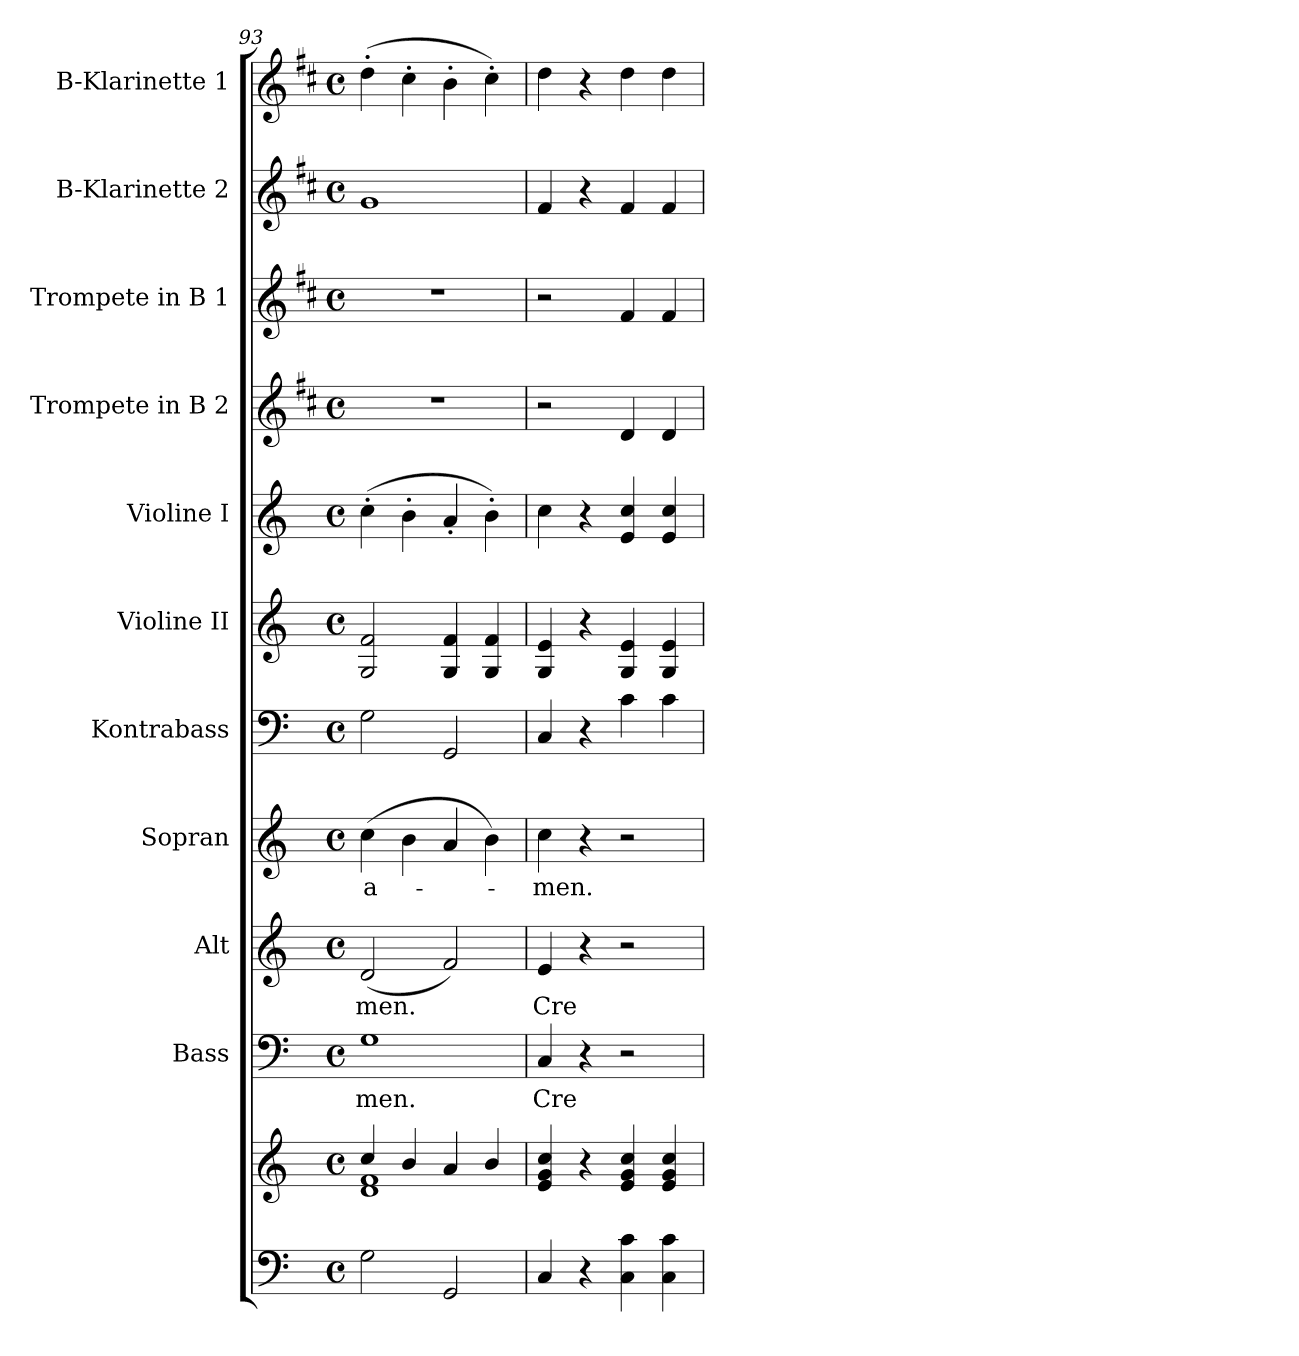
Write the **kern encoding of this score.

**kern	**kern	**kern	**text	**kern	**text	**kern	**text	**kern	**kern	**kern	**kern	**kern	**kern	**kern
*part11	*part11	*part10	*part10	*part9	*part9	*part8	*part8	*part7	*part6	*part5	*part4	*part3	*part2	*part1
*staff12	*staff11	*staff10	*staff10	*staff9	*staff9	*staff8	*staff8	*staff7	*staff6	*staff5	*staff4	*staff3	*staff2	*staff1
*	*	*I"Bass	*	*I"Alt	*	*I"Sopran	*	*I"Kontrabass	*I"Violine II	*I"Violine I	*I"Trompete in B 2	*I"Trompete in B 1	*I"B-Klarinette 2	*I"B-Klarinette 1
*	*	*I'B.	*	*I'A.	*	*I'S.	*	*I'Kb.	*I'Vl. II	*I'Vl. I	*I'Tr. 2	*I'Tr. 1	*I'B Kl. 2	*I'B Kl. 1
*clefF4	*clefG2	*clefF4	*	*clefG2	*	*clefG2	*	*clefF4	*clefG2	*clefG2	*clefG2	*clefG2	*clefG2	*clefG2
*	*	*	*	*	*	*	*	*ITrd7c12	*	*	*ITrd1c2	*ITrd1c2	*ITrd1c2	*ITrd1c2
*k[]	*k[]	*k[]	*	*k[]	*	*k[]	*	*k[]	*k[]	*k[]	*k[]	*k[]	*k[]	*k[]
*C:	*C:	*C:	*	*C:	*	*C:	*	*C:	*C:	*C:	*C:	*C:	*C:	*C:
*M4/4	*M4/4	*M4/4	*	*M4/4	*	*M4/4	*	*M4/4	*M4/4	*M4/4	*M4/4	*M4/4	*M4/4	*M4/4
*met(c)	*met(c)	*met(c)	*	*met(c)	*	*met(c)	*	*met(c)	*met(c)	*met(c)	*met(c)	*met(c)	*met(c)	*met(c)
=93	=93	=93	=93	=93	=93	=93	=93	=93	=93	=93	=93	=93	=93	=93
*	*^	*	*	*	*	*	*	*	*	*	*	*	*	*
!	!	!	!	!LO:LY:b	!	!LO:LY:b	!	!LO:LY:b	!	!	!	!	!	!	!
2G\	4cc/	1d 1f	1G	-men.	(<2d/	-men.	(>4cc\	a-	2GG\	2G/ 2f/	(>4cc'>\	1r	1r	1f	(>4cc'>\
.	4b/	.	.	.	.	.	4b\	.	.	.	4b'>\	.	.	.	4b'>\
2GG/	4a/	.	.	.	2f/)	.	4a/	.	2GGG/	4G/ 4f/	4a'</	.	.	.	4a'>\
.	4b/	.	.	.	.	.	4b\)	.	.	4G/ 4f/	4b'>\)	.	.	.	4b'>\)
*	*v	*v	*	*	*	*	*	*	*	*	*	*	*	*	*
=94	=94	=94	=94	=94	=94	=94	=94	=94	=94	=94	=94	=94	=94	=94
!	!	!	!LO:LY:b	!	!LO:LY:b	!	!LO:LY:b	!	!	!	!	!	!	!
4C/	4e/ 4g/ 4cc/	4C/	Cre-	4e/	Cre-	4cc\	-men.	4CC/	4G/ 4e/	4cc\	2r	2r	4e/	4cc\
4r	4r	4r	.	4r	.	4r	.	4r	4r	4r	.	.	4r	4r
4C\ 4c\	4e/ 4g/ 4cc/	2r	.	2r	.	2r	.	4C\	4G/ 4e/	4e/ 4cc/	4c/	4e/	4e/	4cc\
4C\ 4c\	4e/ 4g/ 4cc/	.	.	.	.	.	.	4C\	4G/ 4e/	4e/ 4cc/	4c/	4e/	4e/	4cc\
=	=	=	=	=	=	=	=	=	=	=	=	=	=	=
*-	*-	*-	*-	*-	*-	*-	*-	*-	*-	*-	*-	*-	*-	*-
